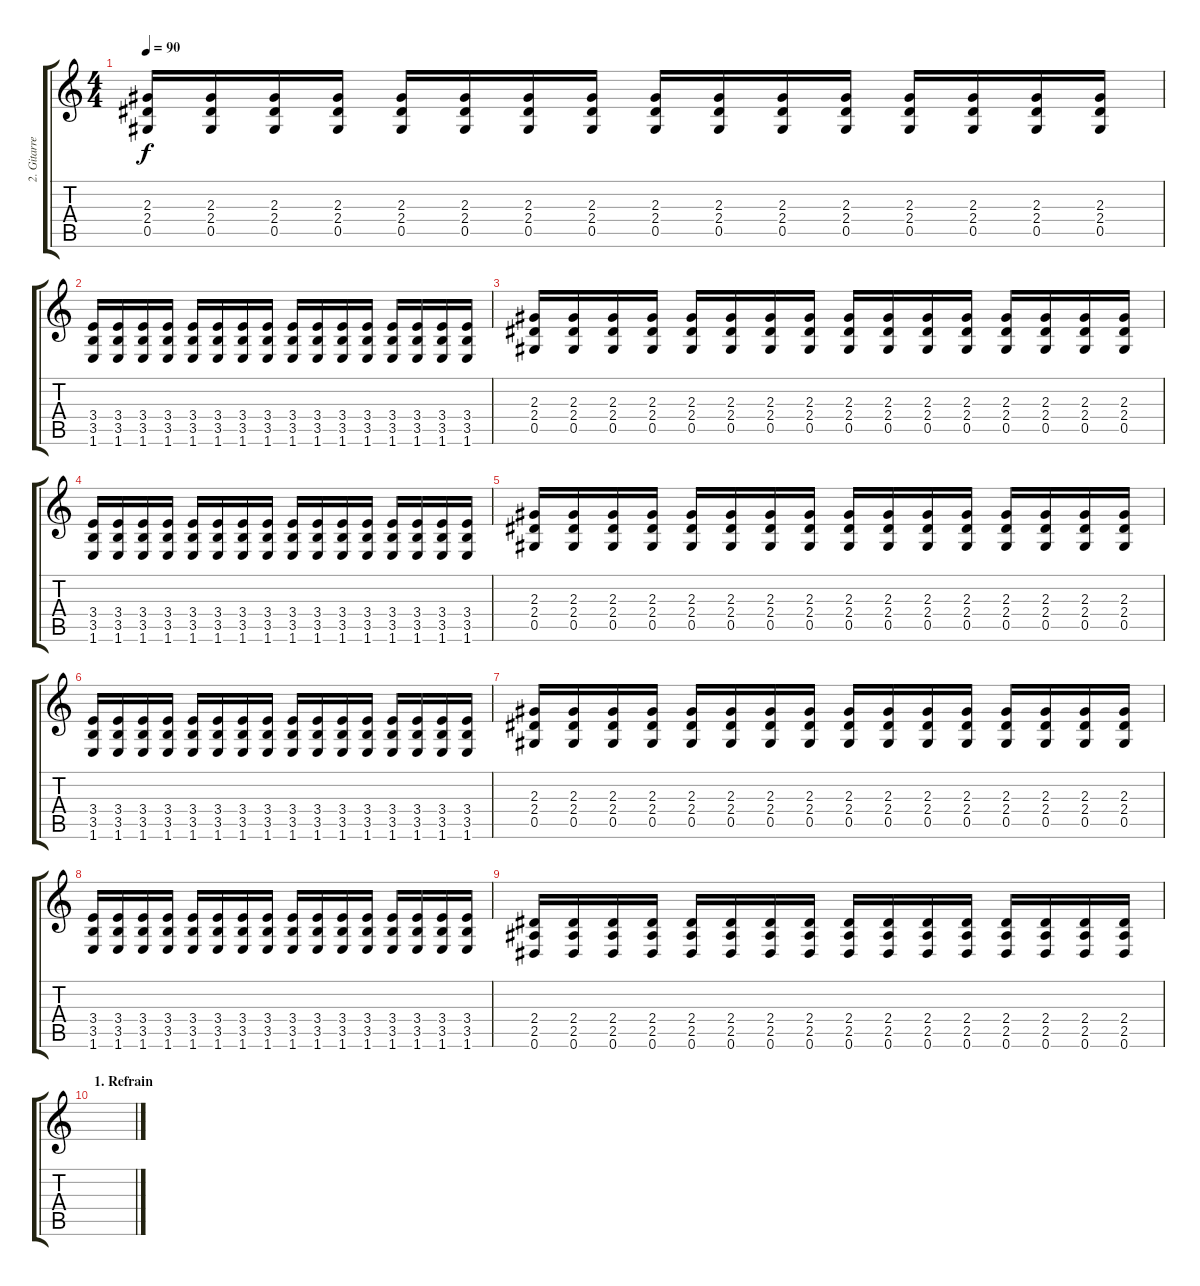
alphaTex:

\track ("2. Gitarre" "2. Gitarre") {instrument distortionguitar}
\staff {score tabs}
\tuning (Eb4 Bb3 Gb3 Db3 Ab2 Eb2) {hide}
\ts (4 4)
\tempo 90
\clef g2
\ks c
(2.3 2.4 0.5).16{dy f instrument electricguitarmuted} (2.3 2.4 0.5).16 (2.3 2.4 0.5).16 (2.3 2.4 0.5).16 (2.3 2.4 0.5).16 (2.3 2.4 0.5).16 (2.3 2.4 0.5).16 (2.3 2.4 0.5).16 (2.3 2.4 0.5).16 (2.3 2.4 0.5).16 (2.3 2.4 0.5).16 (2.3 2.4 0.5).16 (2.3 2.4 0.5).16 (2.3 2.4 0.5).16 (2.3 2.4 0.5).16 (2.3 2.4 0.5).16 |
(3.4 3.5 1.6).16{instrument electricguitarmuted} (3.4 3.5 1.6).16 (3.4 3.5 1.6).16 (3.4 3.5 1.6).16 (3.4 3.5 1.6).16 (3.4 3.5 1.6).16 (3.4 3.5 1.6).16 (3.4 3.5 1.6).16 (3.4 3.5 1.6).16 (3.4 3.5 1.6).16 (3.4 3.5 1.6).16 (3.4 3.5 1.6).16 (3.4 3.5 1.6).16 (3.4 3.5 1.6).16 (3.4 3.5 1.6).16 (3.4 3.5 1.6).16 |
(2.3 2.4 0.5).16{instrument electricguitarmuted} (2.3 2.4 0.5).16 (2.3 2.4 0.5).16 (2.3 2.4 0.5).16 (2.3 2.4 0.5).16 (2.3 2.4 0.5).16 (2.3 2.4 0.5).16 (2.3 2.4 0.5).16 (2.3 2.4 0.5).16 (2.3 2.4 0.5).16 (2.3 2.4 0.5).16 (2.3 2.4 0.5).16 (2.3 2.4 0.5).16 (2.3 2.4 0.5).16 (2.3 2.4 0.5).16 (2.3 2.4 0.5).16 |
(3.4 3.5 1.6).16{instrument electricguitarmuted} (3.4 3.5 1.6).16 (3.4 3.5 1.6).16 (3.4 3.5 1.6).16 (3.4 3.5 1.6).16 (3.4 3.5 1.6).16 (3.4 3.5 1.6).16 (3.4 3.5 1.6).16 (3.4 3.5 1.6).16 (3.4 3.5 1.6).16 (3.4 3.5 1.6).16 (3.4 3.5 1.6).16 (3.4 3.5 1.6).16 (3.4 3.5 1.6).16 (3.4 3.5 1.6).16 (3.4 3.5 1.6).16 |
(2.3 2.4 0.5).16{instrument electricguitarmuted} (2.3 2.4 0.5).16 (2.3 2.4 0.5).16 (2.3 2.4 0.5).16 (2.3 2.4 0.5).16 (2.3 2.4 0.5).16 (2.3 2.4 0.5).16 (2.3 2.4 0.5).16 (2.3 2.4 0.5).16 (2.3 2.4 0.5).16 (2.3 2.4 0.5).16 (2.3 2.4 0.5).16 (2.3 2.4 0.5).16 (2.3 2.4 0.5).16 (2.3 2.4 0.5).16 (2.3 2.4 0.5).16 |
(3.4 3.5 1.6).16{instrument electricguitarmuted} (3.4 3.5 1.6).16 (3.4 3.5 1.6).16 (3.4 3.5 1.6).16 (3.4 3.5 1.6).16 (3.4 3.5 1.6).16 (3.4 3.5 1.6).16 (3.4 3.5 1.6).16 (3.4 3.5 1.6).16 (3.4 3.5 1.6).16 (3.4 3.5 1.6).16 (3.4 3.5 1.6).16 (3.4 3.5 1.6).16 (3.4 3.5 1.6).16 (3.4 3.5 1.6).16 (3.4 3.5 1.6).16 |
(2.3 2.4 0.5).16{instrument electricguitarmuted} (2.3 2.4 0.5).16 (2.3 2.4 0.5).16 (2.3 2.4 0.5).16 (2.3 2.4 0.5).16 (2.3 2.4 0.5).16 (2.3 2.4 0.5).16 (2.3 2.4 0.5).16 (2.3 2.4 0.5).16 (2.3 2.4 0.5).16 (2.3 2.4 0.5).16 (2.3 2.4 0.5).16 (2.3 2.4 0.5).16 (2.3 2.4 0.5).16 (2.3 2.4 0.5).16 (2.3 2.4 0.5).16 |
(3.4 3.5 1.6).16{instrument electricguitarmuted} (3.4 3.5 1.6).16 (3.4 3.5 1.6).16 (3.4 3.5 1.6).16 (3.4 3.5 1.6).16 (3.4 3.5 1.6).16 (3.4 3.5 1.6).16 (3.4 3.5 1.6).16 (3.4 3.5 1.6).16 (3.4 3.5 1.6).16 (3.4 3.5 1.6).16 (3.4 3.5 1.6).16 (3.4 3.5 1.6).16 (3.4 3.5 1.6).16 (3.4 3.5 1.6).16 (3.4 3.5 1.6).16 |
(2.4 2.5 0.6).16{instrument electricguitarmuted} (2.4 2.5 0.6).16 (2.4 2.5 0.6).16 (2.4 2.5 0.6).16 (2.4 2.5 0.6).16 (2.4 2.5 0.6).16 (2.4 2.5 0.6).16 (2.4 2.5 0.6).16 (2.4 2.5 0.6).16 (2.4 2.5 0.6).16 (2.4 2.5 0.6).16 (2.4 2.5 0.6).16 (2.4 2.5 0.6).16 (2.4 2.5 0.6).16 (2.4 2.5 0.6).16 (2.4 2.5 0.6).16 |
\section ("" "1. Refrain")
